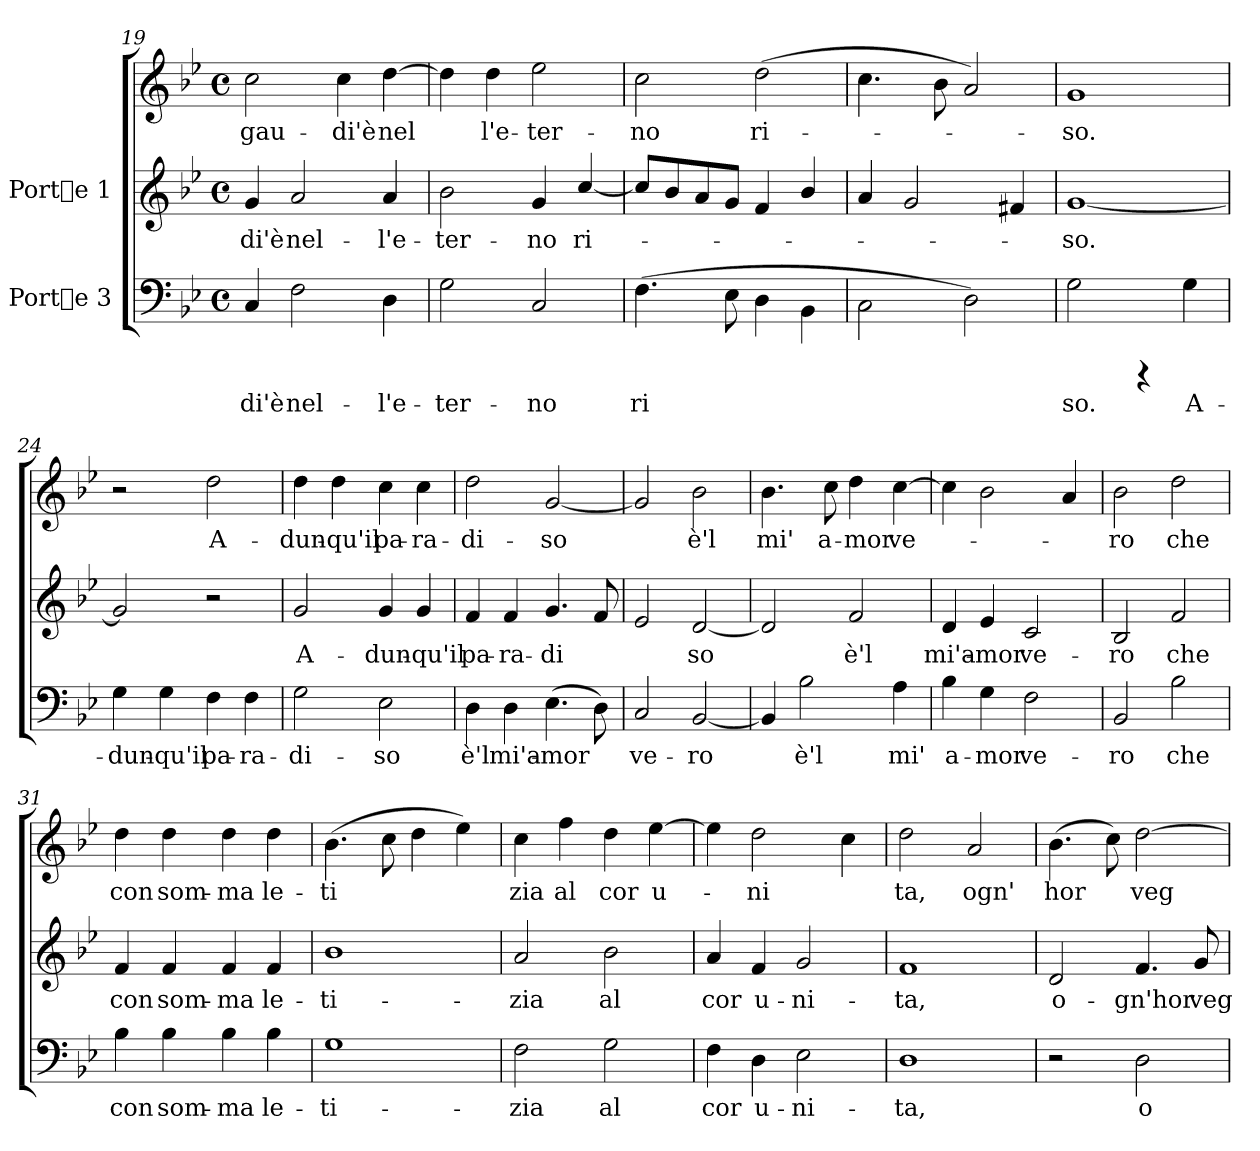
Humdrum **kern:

**kern	**text	**kern	**text	**kern	**text
*part2	*part2	*part1	*part1	*part1	*part1
*staff3	*staff3	*staff2	*staff2	*staff1	*staff1
*I"Porte 3	*	*I"Porte 1	*	*	*
*clefF4	*	*clefG2	*	*clefG2	*
*k[b-e-]	*	*k[b-e-]	*	*k[b-e-]	*
*B-:	*	*B-:	*	*B-:	*
*M4/4	*	*M4/4	*	*M4/4	*
*met(c)	*	*met(c)	*	*met(c)	*
=19	=19	=19	=19	=19	=19
!	!LO:LY:b:cj	!	!LO:LY:b:cj	!	!LO:LY:b:cj
4C/	-di'è	4g/	-di'è	2cc\	-gau-
!	!LO:LY:b:cj	!	!LO:LY:b:cj	!	!
2F\	nel-	2a/	nel-	.	.
!	!	!	!	!	!LO:LY:b:cj
.	.	.	.	4cc\	-di'è
!	!LO:LY:b:cj	!	!LO:LY:b:cj	!	!LO:LY:b:cj
4D\	-l'e-	4a/	-l'e-	[>4dd\	nel-
=20	=20	=20	=20	=20	=20
!	!LO:LY:b:cj	!	!LO:LY:b:cj	!	!LO:LY:b:cj
2G\	-ter-	2b-\	-ter-	4dd\]	-
!	!	!	!	!	!LO:LY:b:cj
.	.	.	.	4dd\	l'e-
!	!LO:LY:b:cj	!	!LO:LY:b:cj	!	!LO:LY:b:cj
2C/	-no	4g/	-no	2ee-\	-ter-
!	!	!	!LO:LY:b:cj	!	!
.	.	[<4cc/	ri-	.	.
=21	=21	=21	=21	=21	=21
!	!LO:LY:b:cj	!	!	!	!LO:LY:b:cj
(>4.F\	ri-	8cc/L]	.	2cc\	-no
.	.	8b-/	.	.	.
.	.	8a/	.	.	.
!	!LO:LY:b:cj	!	!	!	!
8E-\	--	8g/J	.	.	.
!	!LO:LY:b:cj	!	!	!	!LO:LY:b:cj
4D\	--	4f/	.	(>2dd\	ri-
!	!LO:LY:b:cj	!	!	!	!
4BB-\	--	4b-/	.	.	.
=22	=22	=22	=22	=22	=22
2C\	.	4a/	.	4.cc\	.
.	.	2g/	.	.	.
.	.	.	.	8b-\	.
2D\)	.	.	.	2a/)	.
.	.	4f#X/	.	.	.
=23	=23	=23	=23	=23	=23
!	!LO:LY:b:cj	!	!LO:LY:b:cj	!	!LO:LY:b:cj
2G\	-so.	[<1g	so.	1g	-so.
4rCCC	.	.	.	.	.
!	!LO:LY:b:cj	!	!	!	!
4G\	A-	.	.	.	.
!!LO:PB:g=z
=24	=24	=24	=24	=24	=24
!	!LO:LY:b:cj	!	!	!	!
4G\	-dun-	2g/]	.	2r	.
!	!LO:LY:b:cj	!	!	!	!
4G\	-qu'il	.	.	.	.
!	!LO:LY:b:cj	!	!	!	!LO:LY:b:cj
4F\	pa-	2r	.	2dd\	A-
!	!LO:LY:b:cj	!	!	!	!
4F\	-ra-	.	.	.	.
=25	=25	=25	=25	=25	=25
!	!LO:LY:b:cj	!	!LO:LY:b:cj	!	!LO:LY:b:cj
2G\	-di-	2g/	-A-	4dd\	-dun-
!	!	!	!	!	!LO:LY:b:cj
.	.	.	.	4dd\	-qu'il
!	!LO:LY:b:cj	!	!LO:LY:b:cj	!	!LO:LY:b:cj
2E-\	-so	4g/	-dun-	4cc\	pa-
!	!	!	!LO:LY:b:cj	!	!LO:LY:b:cj
.	.	4g/	-qu'il	4cc\	-ra-
=26	=26	=26	=26	=26	=26
!	!LO:LY:b:cj	!	!LO:LY:b:cj	!	!LO:LY:b:cj
4D\	è'l	4f/	pa-	2dd\	di-
!	!LO:LY:b:cj	!	!LO:LY:b:cj	!	!
4D\	mi'a-	4f/	-ra-	.	.
!	!LO:LY:b:cj	!	!LO:LY:b:cj	!	!LO:LY:b:cj
(>4.E-\	-mor	4.g/	-di-	[<2g/	-so
!	!LO:LY:b:cj	!	!LO:LY:b:cj	!	!
8D\)	.	8f/	--	.	.
=27	=27	=27	=27	=27	=27
!	!LO:LY:b:cj	!	!LO:LY:b:cj	!	!LO:LY:b:cj
2C/	ve-	2e-/	.	2g/]	-
!	!LO:LY:b:cj	!	!LO:LY:b:cj	!	!LO:LY:b:cj
[<2BB-/	-ro	[<2d/	so	2b-\	è'l
=28	=28	=28	=28	=28	=28
!	!LO:LY:b:cj	!	!LO:LY:b:cj	!	!LO:LY:b:cj
4BB-/]	.	2d/]	-	4.b-\	mi'
!	!LO:LY:b:cj	!	!	!	!
2B-\	è'l	.	.	.	.
!	!	!	!	!	!LO:LY:b:cj
.	.	.	.	8cc\	a-
!	!	!	!LO:LY:b:cj	!	!LO:LY:b:cj
.	.	2f/	è'l	4dd\	-mor
!	!LO:LY:b:cj	!	!	!	!LO:LY:b:cj
4A\	mi'	.	.	[>4cc\	ve-
=29	=29	=29	=29	=29	=29
!	!LO:LY:b:cj	!	!LO:LY:b:cj	!	!
4B-\	a-	4d/	mi'a-	4cc\]	.
!	!LO:LY:b:cj	!	!LO:LY:b:cj	!	!
4G\	-mor	4e-/	-mor	2b-\	.
!	!LO:LY:b:cj	!	!LO:LY:b:cj	!	!
2F\	ve-	2c/	ve-	.	.
.	.	.	.	4a/	.
!!LO:LB:g=z
=30	=30	=30	=30	=30	=30
!	!LO:LY:b:cj	!	!LO:LY:b:cj	!	!LO:LY:b:cj
2BB-/	-ro	2B-/	ro	2b-\	-ro
!	!LO:LY:b:cj	!	!LO:LY:b:cj	!	!LO:LY:b:cj
2B-\	che	2f/	che	2dd\	che
=31	=31	=31	=31	=31	=31
!	!LO:LY:b:cj	!	!LO:LY:b:cj	!	!LO:LY:b:cj
4B-\	con	4f/	-con	4dd\	con
!	!LO:LY:b:cj	!	!LO:LY:b:cj	!	!LO:LY:b:cj
4B-\	som-	4f/	som-	4dd\	som-
!	!LO:LY:b:cj	!	!LO:LY:b:cj	!	!LO:LY:b:cj
4B-\	-ma	4f/	-ma	4dd\	-ma
!	!LO:LY:b:cj	!	!LO:LY:b:cj	!	!LO:LY:b:cj
4B-\	le-	4f/	le-	4dd\	le-
=32	=32	=32	=32	=32	=32
!	!LO:LY:b:cj	!	!LO:LY:b:cj	!	!LO:LY:b:cj
1G	-ti-	1b-	-ti-	(>4.b-\	-ti-
!	!	!	!	!	!LO:LY:b:cj
.	.	.	.	8cc\	--
!	!	!	!	!	!LO:LY:b:cj
.	.	.	.	4dd\	--
!	!	!	!	!	!LO:LY:b:cj
.	.	.	.	4ee-\)	--
=33	=33	=33	=33	=33	=33
!	!LO:LY:b:cj	!	!LO:LY:b:cj	!	!LO:LY:b:cj
2F\	-zia	2a/	-zia	4cc\	-zia
!	!	!	!	!	!LO:LY:b:cj
.	.	.	.	4ff\	al
!	!LO:LY:b:cj	!	!LO:LY:b:cj	!	!LO:LY:b:cj
2G\	al	2b-\	al	4dd\	cor
!	!	!	!	!	!LO:LY:b:cj
.	.	.	.	[>4ee-\	u-
=34	=34	=34	=34	=34	=34
!	!LO:LY:b:cj	!	!LO:LY:b:cj	!	!LO:LY:b:cj
4F\	cor	4a/	-cor	4ee-\]	.
!	!LO:LY:b:cj	!	!LO:LY:b:cj	!	!LO:LY:b:cj
4D\	u-	4f/	u-	2dd\	ni-
!	!LO:LY:b:cj	!	!LO:LY:b:cj	!	!
2E-\	-ni-	2g/	-ni-	.	.
!	!	!	!	!	!LO:LY:b:cj
.	.	.	.	4cc\	--
=35	=35	=35	=35	=35	=35
!	!LO:LY:b:cj	!	!LO:LY:b:cj	!	!LO:LY:b:cj
1D	-ta,	1f	ta,	2dd\	-ta,
!	!	!	!	!	!LO:LY:b:cj
.	.	.	.	2a/	ogn'
!!LO:LB:g=z
=36	=36	=36	=36	=36	=36
!	!	!	!LO:LY:b:cj	!	!LO:LY:b:cj
2r	.	2d/	-o-	(>4.b-\	hor
!	!	!	!	!	!LO:LY:b:cj
.	.	.	.	8cc\)	.
!	!LO:LY:b:cj	!	!LO:LY:b:cj	!	!LO:LY:b:cj
2D\	o-	4.f/	-gn'hor	[>2dd\	veg-
!	!	!	!LO:LY:b:cj	!	!
.	.	8g/	veg-	.	.
=	=	=	=	=	=
*-	*-	*-	*-	*-	*-
